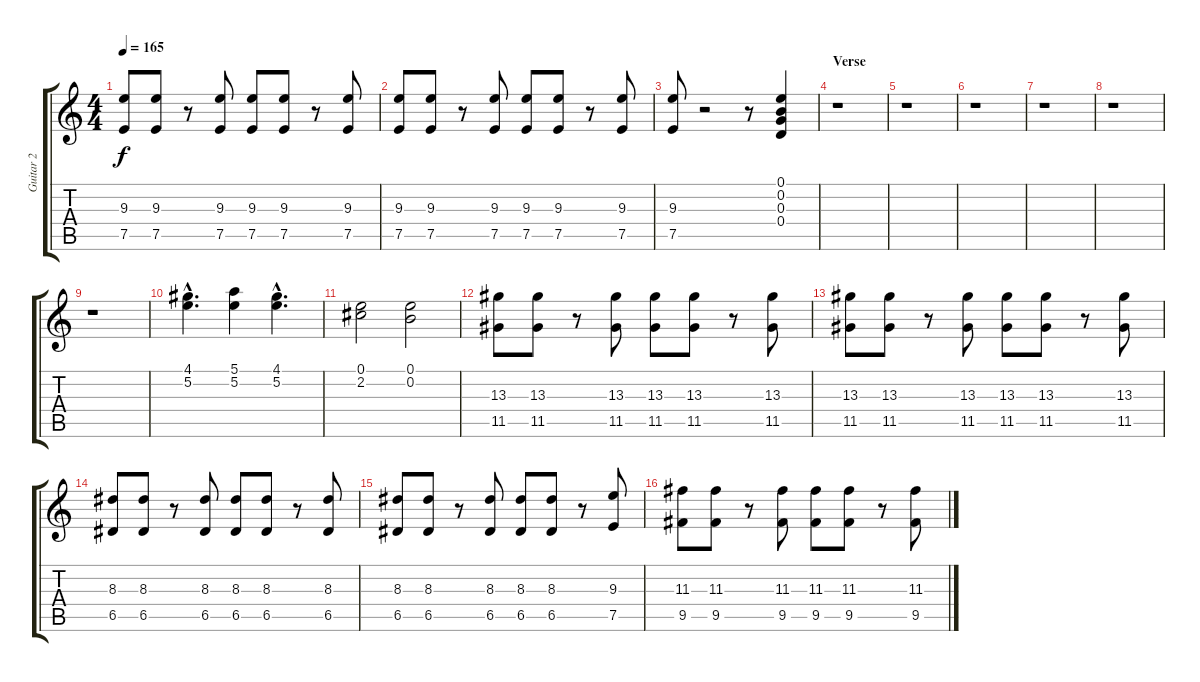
\track ("Guitar 2" "Guitar 2") {instrument distortionguitar}
\staff {score tabs}
\tuning (E4 B3 G3 D3 A2 E2) {hide}
\ts (4 4)
\tempo 165
\clef g2
\ks c
(9.3 7.5).8{dy f} (9.3 7.5).8 r.8 (9.3 7.5).8 (9.3 7.5).8 (9.3 7.5).8 r.8 (9.3 7.5).8 |
(9.3 7.5).8 (9.3 7.5).8 r.8 (9.3 7.5).8 (9.3 7.5).8 (9.3 7.5).8 r.8 (9.3 7.5).8 |
(9.3 7.5).8 r.2 r.8 (0.1 0.2 0.3 0.4).4 |
\section ("" "Verse")
r.1 |
r.1 |
r.1 |
r.1 |
r.1 |
r.1 |
(4.1{hac} 5.2{hac}).4{d} (5.1 5.2).4 (4.1{hac} 5.2{hac}).4{d} |
(0.1 2.2).2 (0.1 0.2).2 |
(13.3 11.5).8 (13.3 11.5).8 r.8 (13.3 11.5).8 (13.3 11.5).8 (13.3 11.5).8 r.8 (13.3 11.5).8 |
(13.3 11.5).8 (13.3 11.5).8 r.8 (13.3 11.5).8 (13.3 11.5).8 (13.3 11.5).8 r.8 (13.3 11.5).8 |
(8.3 6.5).8 (8.3 6.5).8 r.8 (8.3 6.5).8 (8.3 6.5).8 (8.3 6.5).8 r.8 (8.3 6.5).8 |
(8.3 6.5).8 (8.3 6.5).8 r.8 (8.3 6.5).8 (8.3 6.5).8 (8.3 6.5).8 r.8 (9.3 7.5).8 |
(11.3 9.5).8 (11.3 9.5).8 r.8 (11.3 9.5).8 (11.3 9.5).8 (11.3 9.5).8 r.8 (11.3 9.5).8
